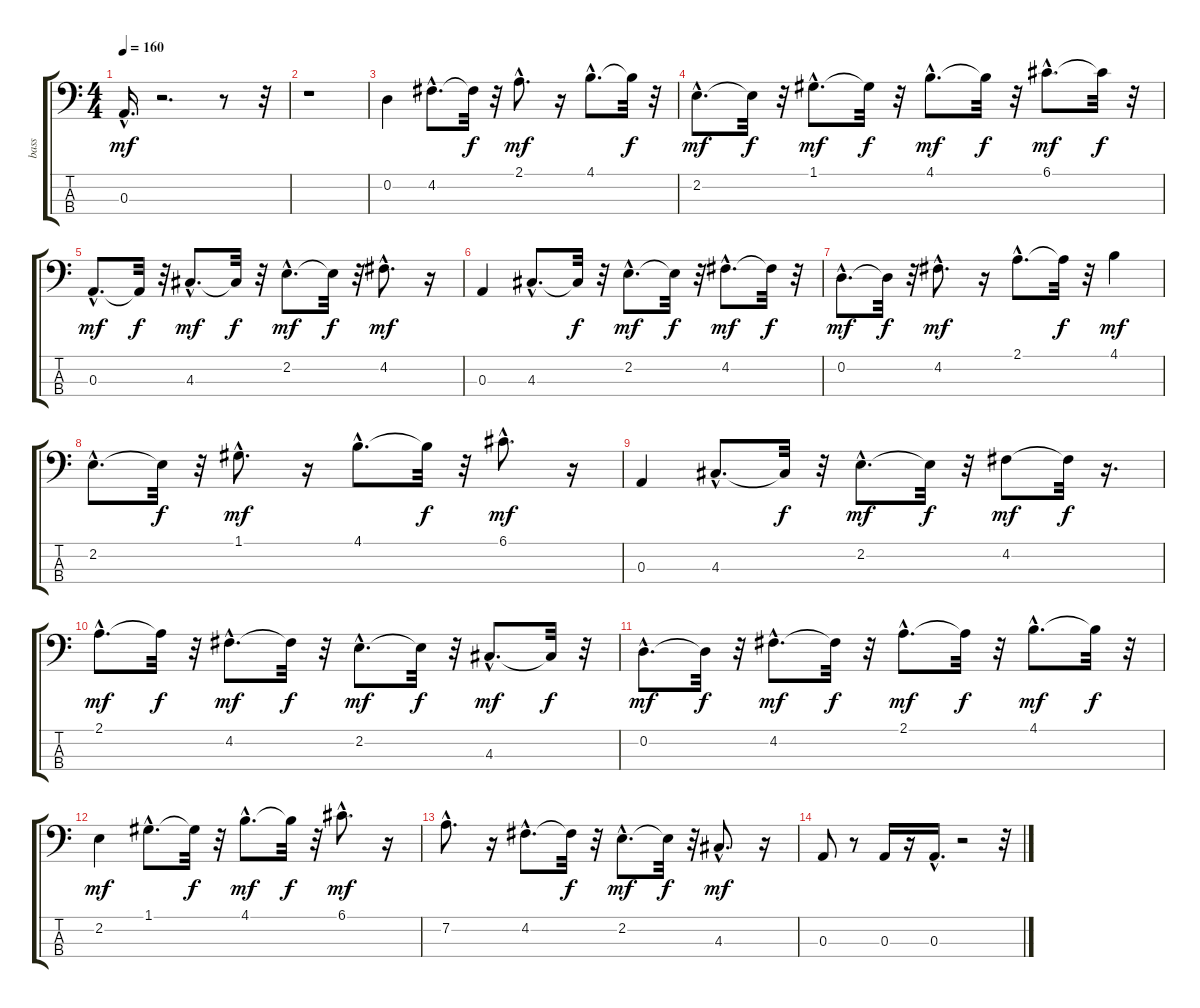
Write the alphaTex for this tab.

\track ("bass" "bass") {instrument acousticbass}
\staff {score tabs}
\tuning (G2 D2 A1 E1) {hide}
\ts (4 4)
\tempo 160
\clef f4
\ks c
0.3{hac}.16{d dy mf} r.2{d} r.8 r.32 |
r.1 |
0.2.4 4.2{hac}.8{d} 4.2{t}.32{dy f} r.32 2.1{hac}.8{d dy mf} r.16 4.1{hac}.8{d} 4.1{t}.32{dy f} r.32 |
2.2{hac}.8{d dy mf} 2.2{t}.32{dy f} r.32 1.1{hac}.8{d dy mf} 1.1{t}.32{dy f} r.32 4.1{hac}.8{d dy mf} 4.1{t}.32{dy f} r.32 6.1{hac}.8{d dy mf} 6.1{t}.32{dy f} r.32 |
0.3{hac}.8{d dy mf} 0.3{t}.32{dy f} r.32 4.3{hac}.8{d dy mf} 4.3{t}.32{dy f} r.32 2.2{hac}.8{d dy mf} 2.2{t}.32{dy f} r.32 4.2{hac}.8{d dy mf} r.16 |
0.3.4 4.3{hac}.8{d} 4.3{t}.32{dy f} r.32 2.2{hac}.8{d dy mf} 2.2{t}.32{dy f} r.32 4.2{hac}.8{d dy mf} 4.2{t}.32{dy f} r.32 |
0.2{hac}.8{d dy mf} 0.2{t}.32{dy f} r.32 4.2{hac}.8{d dy mf} r.16 2.1{hac}.8{d} 2.1{t}.32{dy f} r.32 4.1.4{dy mf} |
2.2{hac}.8{d} 2.2{t}.32{dy f} r.32 1.1{hac}.8{d dy mf} r.16 4.1{hac}.8{d} 4.1{t}.32{dy f} r.32 6.1{hac}.8{d dy mf} r.16 |
0.3.4 4.3{hac}.8{d} 4.3{t}.32{dy f} r.32 2.2{hac}.8{d dy mf} 2.2{t}.32{dy f} r.32 4.2.8{dy mf} 4.2{t}.32{dy f} r.16{d} |
2.1{hac}.8{d dy mf} 2.1{t}.32{dy f} r.32 4.2{hac}.8{d dy mf} 4.2{t}.32{dy f} r.32 2.2{hac}.8{d dy mf} 2.2{t}.32{dy f} r.32 4.3{hac}.8{d dy mf} 4.3{t}.32{dy f} r.32 |
0.2{hac}.8{d dy mf} 0.2{t}.32{dy f} r.32 4.2{hac}.8{d dy mf} 4.2{t}.32{dy f} r.32 2.1{hac}.8{d dy mf} 2.1{t}.32{dy f} r.32 4.1{hac}.8{d dy mf} 4.1{t}.32{dy f} r.32 |
2.2.4{dy mf} 1.1{hac}.8{d} 1.1{t}.32{dy f} r.32 4.1{hac}.8{d dy mf} 4.1{t}.32{dy f} r.32 6.1{hac}.8{d dy mf} r.16 |
7.2{hac}.8{d} r.16 4.2{hac}.8{d} 4.2{t}.32{dy f} r.32 2.2{hac}.8{d dy mf} 2.2{t}.32{dy f} r.32 4.3{hac}.8{d dy mf} r.16 |
0.3.8 r.8 0.3.16 r.16 0.3{hac}.16{d} r.2 r.32
